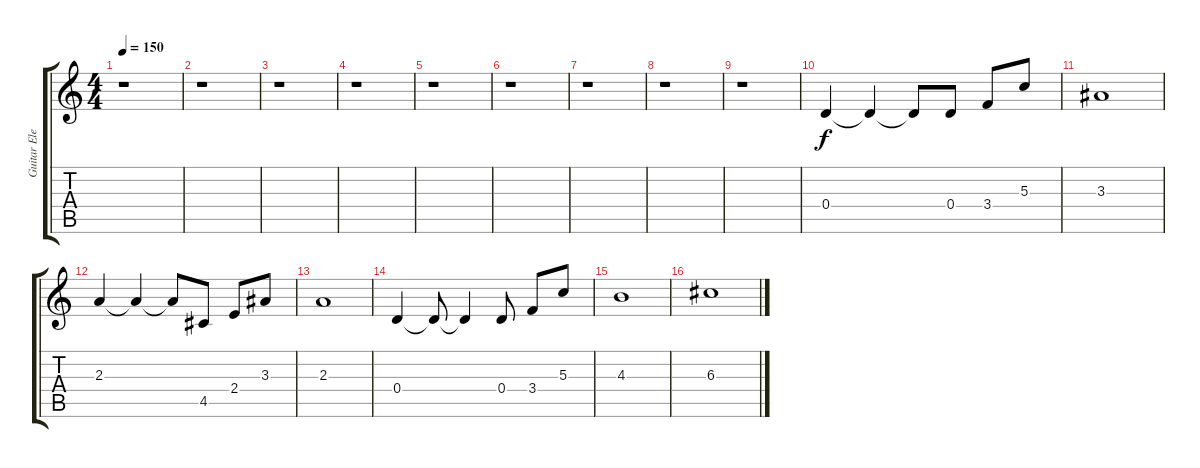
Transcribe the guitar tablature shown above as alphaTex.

\track ("Guitar Electric" "Guitar Ele") {instrument electricguitarclean}
\staff {score tabs}
\tuning (E4 B3 G3 D3 A2 E2) {hide}
\ts (4 4)
\tempo 150
\clef g2
\ks c
r.1{dy f instrument electricguitarclean} |
r.1 |
r.1 |
r.1 |
r.1 |
r.1 |
r.1 |
r.1 |
r.1 |
0.4.4 0.4{t}.4 0.4{t}.8 0.4.8 3.4.8 5.3.8 |
3.3.1 |
2.3.4 2.3{t}.4 2.3{t}.8 4.5.8 2.4.8 3.3.8 |
2.3.1 |
0.4.4 0.4{t}.8 0.4{t}.4 0.4.8 3.4.8 5.3.8 |
4.3.1 |
6.3.1
